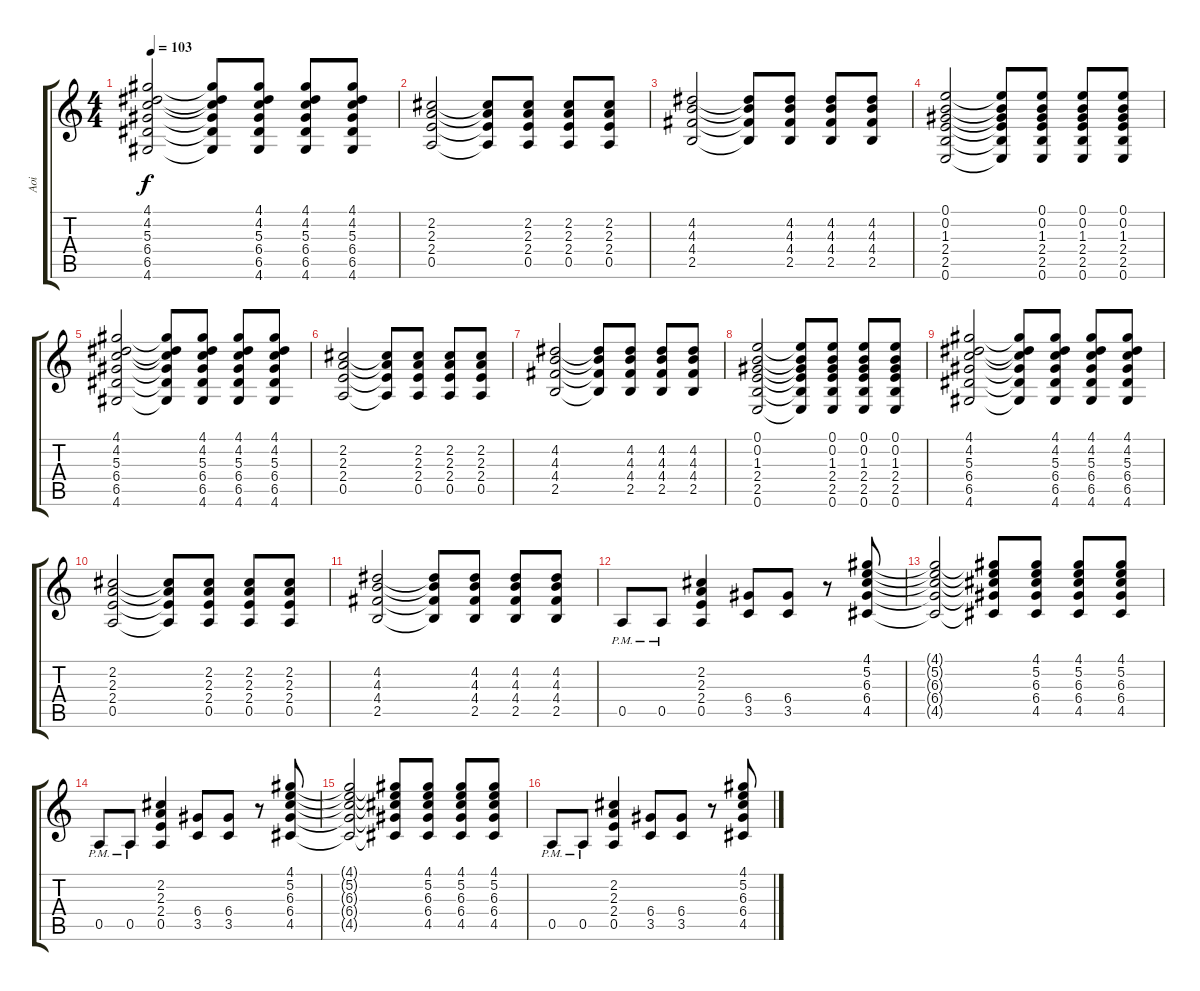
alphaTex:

\track ("Aoi" "Aoi") {instrument acousticguitarsteel}
\staff {score tabs}
\tuning (E4 B3 G3 D3 A2 E2) {hide}
\ts (4 4)
\tempo 103
\clef g2
\ks c
(4.1 4.2 5.3 6.4 6.5 4.6).2{dy f} (4.1{t} 4.2{t} 5.3{t} 6.4{t} 6.5{t} 4.6{t}).8 (4.1 4.2 5.3 6.4 6.5 4.6).8 (4.1 4.2 5.3 6.4 6.5 4.6).8 (4.1 4.2 5.3 6.4 6.5 4.6).8 |
(2.2 2.3 2.4 0.5).2 (2.2{t} 2.3{t} 2.4{t} 0.5{t}).8 (2.2 2.3 2.4 0.5).8 (2.2 2.3 2.4 0.5).8 (2.2 2.3 2.4 0.5).8 |
(4.2 4.3 4.4 2.5).2 (4.2{t} 4.3{t} 4.4{t} 2.5{t}).8 (4.2 4.3 4.4 2.5).8 (4.2 4.3 4.4 2.5).8 (4.2 4.3 4.4 2.5).8 |
(0.1 0.2 1.3 2.4 2.5 0.6).2 (0.1{t} 0.2{t} 1.3{t} 2.4{t} 2.5{t} 0.6{t}).8 (0.1 0.2 1.3 2.4 2.5 0.6).8 (0.1 0.2 1.3 2.4 2.5 0.6).8 (0.1 0.2 1.3 2.4 2.5 0.6).8 |
(4.1 4.2 5.3 6.4 6.5 4.6).2 (4.1{t} 4.2{t} 5.3{t} 6.4{t} 6.5{t} 4.6{t}).8 (4.1 4.2 5.3 6.4 6.5 4.6).8 (4.1 4.2 5.3 6.4 6.5 4.6).8 (4.1 4.2 5.3 6.4 6.5 4.6).8 |
(2.2 2.3 2.4 0.5).2 (2.2{t} 2.3{t} 2.4{t} 0.5{t}).8 (2.2 2.3 2.4 0.5).8 (2.2 2.3 2.4 0.5).8 (2.2 2.3 2.4 0.5).8 |
(4.2 4.3 4.4 2.5).2 (4.2{t} 4.3{t} 4.4{t} 2.5{t}).8 (4.2 4.3 4.4 2.5).8 (4.2 4.3 4.4 2.5).8 (4.2 4.3 4.4 2.5).8 |
(0.1 0.2 1.3 2.4 2.5 0.6).2 (0.1{t} 0.2{t} 1.3{t} 2.4{t} 2.5{t} 0.6{t}).8 (0.1 0.2 1.3 2.4 2.5 0.6).8 (0.1 0.2 1.3 2.4 2.5 0.6).8 (0.1 0.2 1.3 2.4 2.5 0.6).8 |
(4.1 4.2 5.3 6.4 6.5 4.6).2 (4.1{t} 4.2{t} 5.3{t} 6.4{t} 6.5{t} 4.6{t}).8 (4.1 4.2 5.3 6.4 6.5 4.6).8 (4.1 4.2 5.3 6.4 6.5 4.6).8 (4.1 4.2 5.3 6.4 6.5 4.6).8 |
(2.2 2.3 2.4 0.5).2 (2.2{t} 2.3{t} 2.4{t} 0.5{t}).8 (2.2 2.3 2.4 0.5).8 (2.2 2.3 2.4 0.5).8 (2.2 2.3 2.4 0.5).8 |
(4.2 4.3 4.4 2.5).2 (4.2{t} 4.3{t} 4.4{t} 2.5{t}).8 (4.2 4.3 4.4 2.5).8 (4.2 4.3 4.4 2.5).8 (4.2 4.3 4.4 2.5).8 |
0.5{pm}.8 0.5{pm}.8 (2.2 2.3 2.4 0.5).4 (6.4 3.5).8 (6.4 3.5).8 r.8 (4.1 5.2 6.3 6.4 4.5).8 |
(4.1{t} 5.2{t} 6.3{t} 6.4{t} 4.5{t}).2 (4.1{t} 5.2{t} 6.3{t} 6.4{t} 4.5{t}).8 (4.1 5.2 6.3 6.4 4.5).8 (4.1 5.2 6.3 6.4 4.5).8 (4.1 5.2 6.3 6.4 4.5).8 |
0.5{pm}.8 0.5{pm}.8 (2.2 2.3 2.4 0.5).4 (6.4 3.5).8 (6.4 3.5).8 r.8 (4.1 5.2 6.3 6.4 4.5).8 |
(4.1{t} 5.2{t} 6.3{t} 6.4{t} 4.5{t}).2 (4.1{t} 5.2{t} 6.3{t} 6.4{t} 4.5{t}).8 (4.1 5.2 6.3 6.4 4.5).8 (4.1 5.2 6.3 6.4 4.5).8 (4.1 5.2 6.3 6.4 4.5).8 |
0.5{pm}.8 0.5{pm}.8 (2.2 2.3 2.4 0.5).4 (6.4 3.5).8 (6.4 3.5).8 r.8 (4.1 5.2 6.3 6.4 4.5).8
